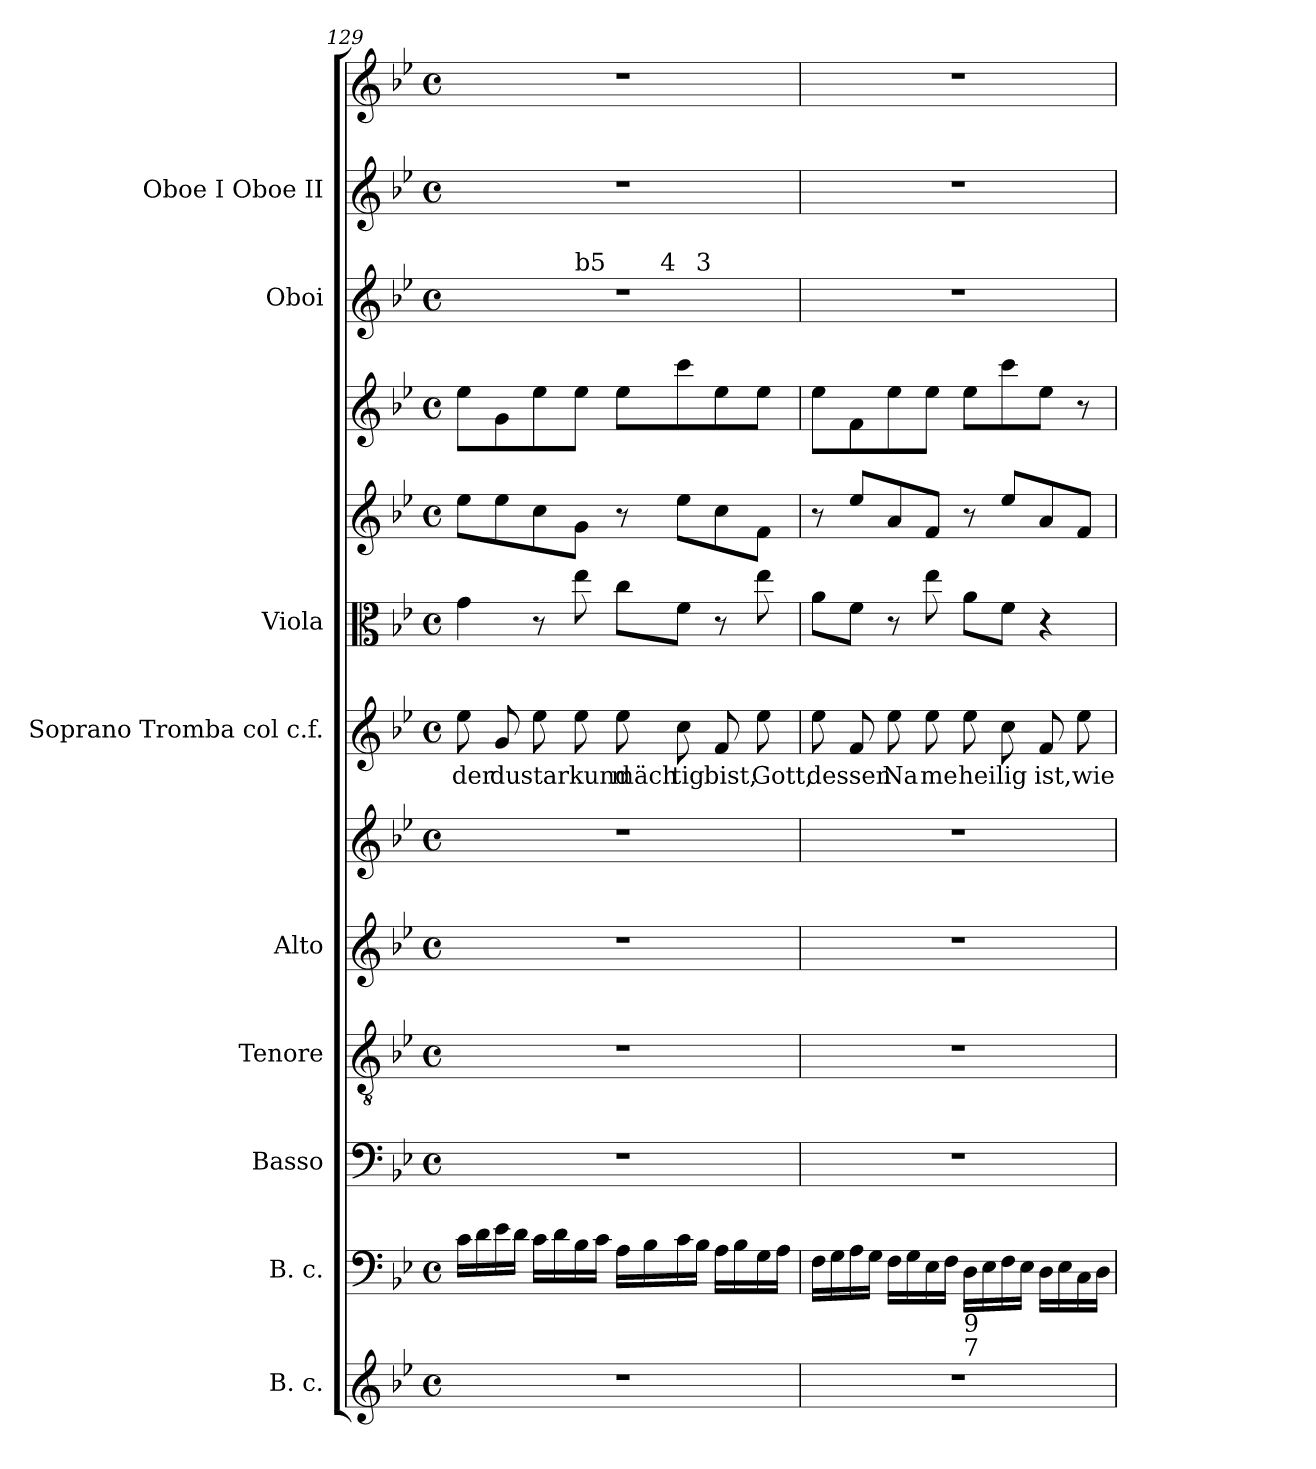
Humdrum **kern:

**kern	**kern	**kern	**kern	**kern	**kern	**kern	**text	**kern	**kern	**kern	**kern	**kern	**kern
*part12	*part11	*part10	*part9	*part8	*part7	*part6	*part6	*part5	*part4	*part3	*part2	*part1	*part1
*staff13	*staff12	*staff11	*staff10	*staff9	*staff8	*staff7	*staff7	*staff6	*staff5	*staff4	*staff3	*staff2	*staff1
*I"B. c.	*I"B. c.	*I"Basso	*I"Tenore	*I"Alto	*	*I"Soprano Tromba col c.f.	*	*I"Viola	*	*	*I"Oboi	*I"Oboe I Oboe II	*
*	*I'B. c.	*I'Basso	*I'Tenore	*I'Alto	*	*I'Soprano	*	*I'Viola	*	*	*	*I'Ob	*
*clefG2	*clefF4	*clefF4	*clefGv2	*clefG2	*clefG2	*clefG2	*	*clefC3	*clefG2	*clefG2	*clefG2	*clefG2	*clefG2
*k[b-e-]	*k[b-e-]	*k[b-e-]	*k[b-e-]	*k[b-e-]	*k[b-e-]	*k[b-e-]	*	*k[b-e-]	*k[b-e-]	*k[b-e-]	*k[b-e-]	*k[b-e-]	*k[b-e-]
*B-:	*B-:	*B-:	*B-:	*B-:	*B-:	*B-:	*	*B-:	*B-:	*B-:	*B-:	*B-:	*B-:
*M4/4	*M4/4	*M4/4	*M4/4	*M4/4	*M4/4	*M4/4	*	*M4/4	*M4/4	*M4/4	*M4/4	*M4/4	*M4/4
*met(c)	*met(c)	*met(c)	*met(c)	*met(c)	*met(c)	*met(c)	*	*met(c)	*met(c)	*met(c)	*met(c)	*met(c)	*met(c)
=129	=129	=129	=129	=129	=129	=129	=129	=129	=129	=129	=129	=129	=129
!	!	!	!	!	!	!	!LO:LY:b	!	!	!	!	!	!
*	*	*	*	*	*	*	*	*	*	*	*^	*	*
*	*	*	*	*	*	*	*	*	*	*	*	*^	*	*
*	*	*	*	*	*	*	*	*	*	*	*	*	*^	*	*
1r	16c\LL	1r	1r	1r	1r	8ee-\	der	4g\	8ee-\L	8ee-\L	1r	4.ryy	2ryy	2ryy	1r	1r
.	16d\	.	.	.	.	.	.	.	.	.	.	.	.	.	.	.
!	!	!	!	!	!	!	!LO:LY:b	!	!	!	!	!	!	!	!	!
.	16e-\	.	.	.	.	8g/	du	.	8ee-\	8g\	.	.	.	.	.	.
.	16d\JJ	.	.	.	.	.	.	.	.	.	.	.	.	.	.	.
!	!	!	!	!	!	!	!LO:LY:b	!	!	!	!	!	!	!	!	!
.	16c\LL	.	.	.	.	8ee-\	starkund	8r	8cc\	8ee-\	.	.	.	.	.	.
.	16d\	.	.	.	.	.	.	.	.	.	.	.	.	.	.	.
!	!	!	!	!	!	!	!	!	!	!	!	!LO:TX:a:t=b5	!	!	!	!
.	16B-\	.	.	.	.	8ee-\	.	8ee-\	8g\J	8ee-\J	.	2ryy	.	.	.	.
.	16c\JJ	.	.	.	.	.	.	.	.	.	.	.	.	.	.	.
!	!	!	!	!	!	!	!LO:LY:b	!	!	!	!	!	!	!	!	!
.	16A>\LL	.	.	.	.	8ee-\	mäch	8cc\L	8r	8ee-\L	.	.	16.ryy	8.ryy	.	.
.	16B-\	.	.	.	.	.	.	.	.	.	.	.	.	.	.	.
!	!	!	!	!	!	!	!	!	!	!	!	!	!LO:TX:a:t=4	!	!	!
.	.	.	.	.	.	.	.	.	.	.	.	.	4ryy	.	.	.
!	!	!	!	!	!	!	!LO:LY:b	!	!	!	!	!	!	!	!	!
.	16c\	.	.	.	.	8cc\	tig	8f\J	8ee-\L	8ccc\	.	.	.	.	.	.
!	!	!	!	!	!	!	!	!	!	!	!	!	!	!LO:TX:a:t=3	!	!
.	16B-\JJ	.	.	.	.	.	.	.	.	.	.	.	.	4ryy	.	.
!	!	!	!	!	!	!	!LO:LY:b	!	!	!	!	!	!	!	!	!
.	16A\LL	.	.	.	.	8f/	bist,	8r	8cc\	8ee-\	.	.	.	.	.	.
.	16B-\	.	.	.	.	.	.	.	.	.	.	.	.	.	.	.
.	.	.	.	.	.	.	.	.	.	.	.	.	8ryy	.	.	.
!	!	!	!	!	!	!	!LO:LY:b	!	!	!	!	!	!	!	!	!
.	16G\	.	.	.	.	8ee-\	Gott,	8ee-\	8f\J	8ee-\J	.	8ryy	.	.	.	.
.	16A\JJ	.	.	.	.	.	.	.	.	.	.	.	.	16ryy	.	.
.	.	.	.	.	.	.	.	.	.	.	.	.	32ryy	.	.	.
!!LO:PB:g=z
=130	=130	=130	=130	=130	=130	=130	=130	=130	=130	=130	=130	=130	=130	=130	=130	=130
!	!	!	!	!	!	!	!LO:LY:b	!	!	!	!	!	!	!	!	!
*	*	*	*	*	*	*	*	*	*	*	*v	*v	*v	*v	*	*
1r	16F\LL	1r	1r	1r	1r	8ee-\	dessen	8a\L	8r	8ee-\L	1r	1r	1r
.	16G\	.	.	.	.	.	.	.	.	.	.	.	.
.	16A\	.	.	.	.	8f/	.	8f\J	8ee-/L	8f\	.	.	.
.	16G\JJ	.	.	.	.	.	.	.	.	.	.	.	.
!	!	!	!	!	!	!	!LO:LY:b	!	!	!	!	!	!
.	16F\LL	.	.	.	.	8ee-\	Na	8r	8a/	8ee-\	.	.	.
.	16G\	.	.	.	.	.	.	.	.	.	.	.	.
!	!	!	!	!	!	!	!LO:LY:b	!	!	!	!	!	!
.	16E-\	.	.	.	.	8ee-\	me	8ee-\	8f/J	8ee-\J	.	.	.
.	16F\JJ	.	.	.	.	.	.	.	.	.	.	.	.
!	!LO:TX:b:t=9	!	!	!	!	!	!	!	!	!	!	!	!
!	!LO:TX:b:t=7	!	!	!	!	!	!	!	!	!	!	!	!
!	!	!	!	!	!	!	!LO:LY:b	!	!	!	!	!	!
.	16D\LL	.	.	.	.	8ee-\	hei	8a\L	8r	8ee-\L	.	.	.
.	16E-\	.	.	.	.	.	.	.	.	.	.	.	.
!	!	!	!	!	!	!	!LO:LY:b	!	!	!	!	!	!
.	16F\	.	.	.	.	8cc\	lig	8f\J	8ee-/L	8ccc\	.	.	.
.	16E-\JJ	.	.	.	.	.	.	.	.	.	.	.	.
!	!	!	!	!	!	!	!LO:LY:b	!	!	!	!	!	!
.	16D\LL	.	.	.	.	8f/	ist,	4r	8a/	8ee-\J	.	.	.
.	16E-\	.	.	.	.	.	.	.	.	.	.	.	.
!	!	!	!	!	!	!	!LO:LY:b	!	!	!	!	!	!
.	16C\	.	.	.	.	8ee-\	wie	.	8f/J	8r	.	.	.
.	16D\JJ	.	.	.	.	.	.	.	.	.	.	.	.
=	=	=	=	=	=	=	=	=	=	=	=	=	=
*-	*-	*-	*-	*-	*-	*-	*-	*-	*-	*-	*-	*-	*-
